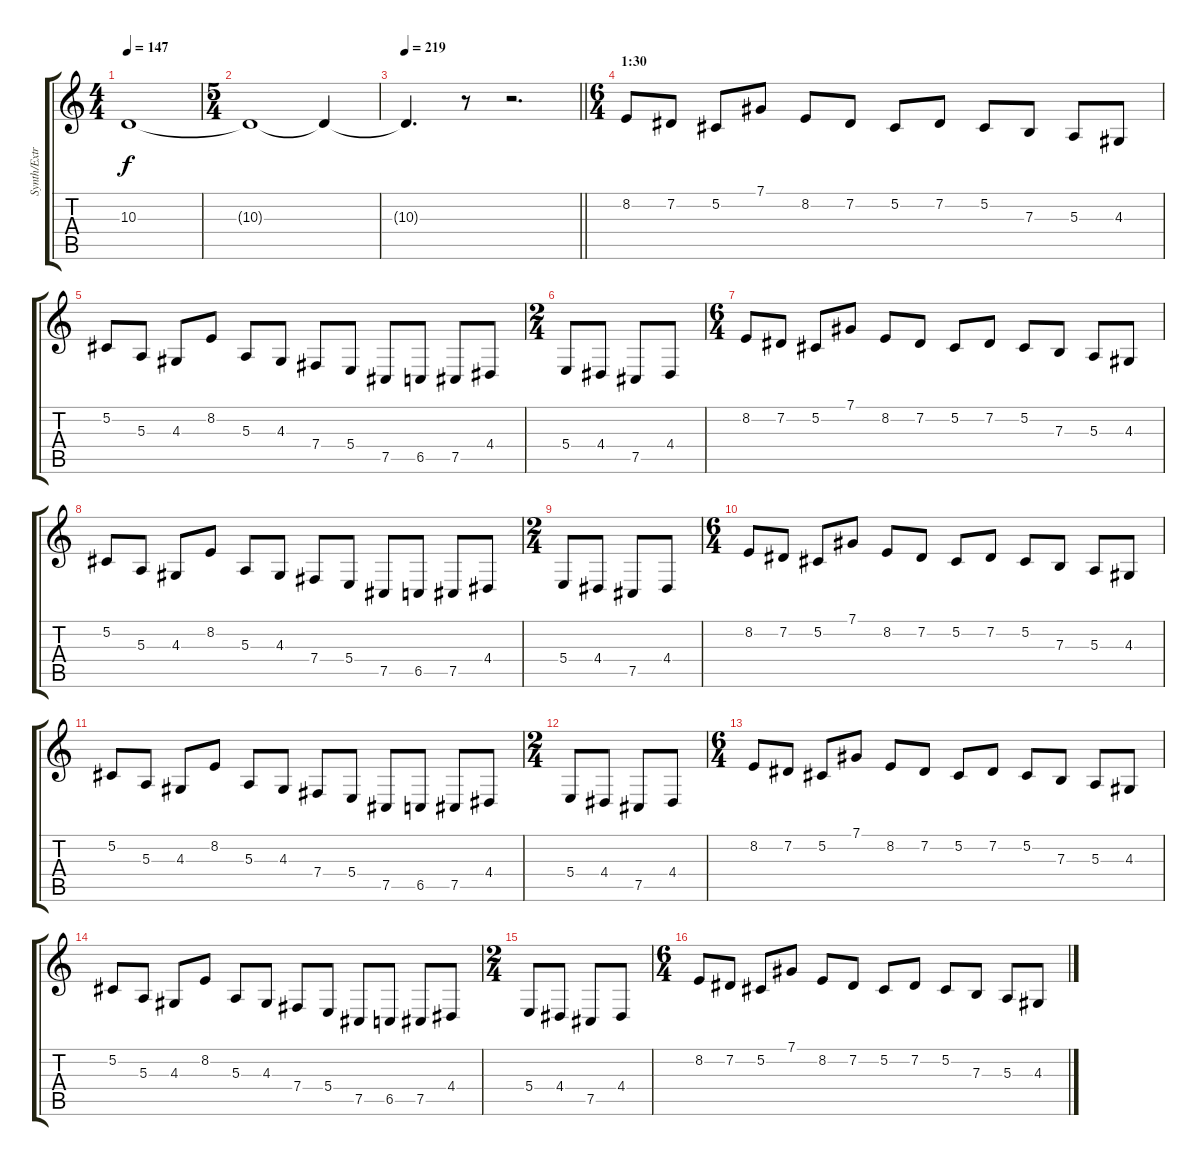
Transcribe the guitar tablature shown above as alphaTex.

\track ("Synth/Extra Guitar II/Vocals" "Synth/Extr") {instrument lead2sawtooth}
\staff {score tabs}
\tuning (Db4 Ab3 E3 B2 Gb2 Db2) {hide}
\ts (4 4)
\tempo 147
\clef g2
\ks c
10.3{t}.1{dy f} |
\ts (5 4)
10.3{t}.1 10.3{t}.4 |
\tempo 219
\barLineRight lightlight
10.3{t}.4{d} r.8 r.2{d} |
\ts (6 4)
\section ("" "1:30")
8.2.8{balance 5 instrument acousticguitarnylon} 7.2.8 5.2.8 7.1.8 8.2.8 7.2.8 5.2.8 7.2.8 5.2.8 7.3.8 5.3.8 4.3.8 |
5.2.8 5.3.8 4.3.8 8.2.8 5.3.8 4.3.8 7.4.8 5.4.8 7.5.8 6.5.8 7.5.8 4.4.8 |
\ts (2 4)
5.4.8 4.4.8 7.5.8 4.4.8 |
\ts (6 4)
8.2.8 7.2.8 5.2.8 7.1.8 8.2.8 7.2.8 5.2.8 7.2.8 5.2.8 7.3.8 5.3.8 4.3.8 |
5.2.8 5.3.8 4.3.8 8.2.8 5.3.8 4.3.8 7.4.8 5.4.8 7.5.8 6.5.8 7.5.8 4.4.8 |
\ts (2 4)
5.4.8 4.4.8 7.5.8 4.4.8 |
\ts (6 4)
8.2.8 7.2.8 5.2.8 7.1.8 8.2.8 7.2.8 5.2.8 7.2.8 5.2.8 7.3.8 5.3.8 4.3.8 |
5.2.8 5.3.8 4.3.8 8.2.8 5.3.8 4.3.8 7.4.8 5.4.8 7.5.8 6.5.8 7.5.8 4.4.8 |
\ts (2 4)
5.4.8 4.4.8 7.5.8 4.4.8 |
\ts (6 4)
8.2.8 7.2.8 5.2.8 7.1.8 8.2.8 7.2.8 5.2.8 7.2.8 5.2.8 7.3.8 5.3.8 4.3.8 |
5.2.8 5.3.8 4.3.8 8.2.8 5.3.8 4.3.8 7.4.8 5.4.8 7.5.8 6.5.8 7.5.8 4.4.8 |
\ts (2 4)
5.4.8 4.4.8 7.5.8 4.4.8 |
\ts (6 4)
8.2.8 7.2.8 5.2.8 7.1.8 8.2.8 7.2.8 5.2.8 7.2.8 5.2.8 7.3.8 5.3.8 4.3.8
